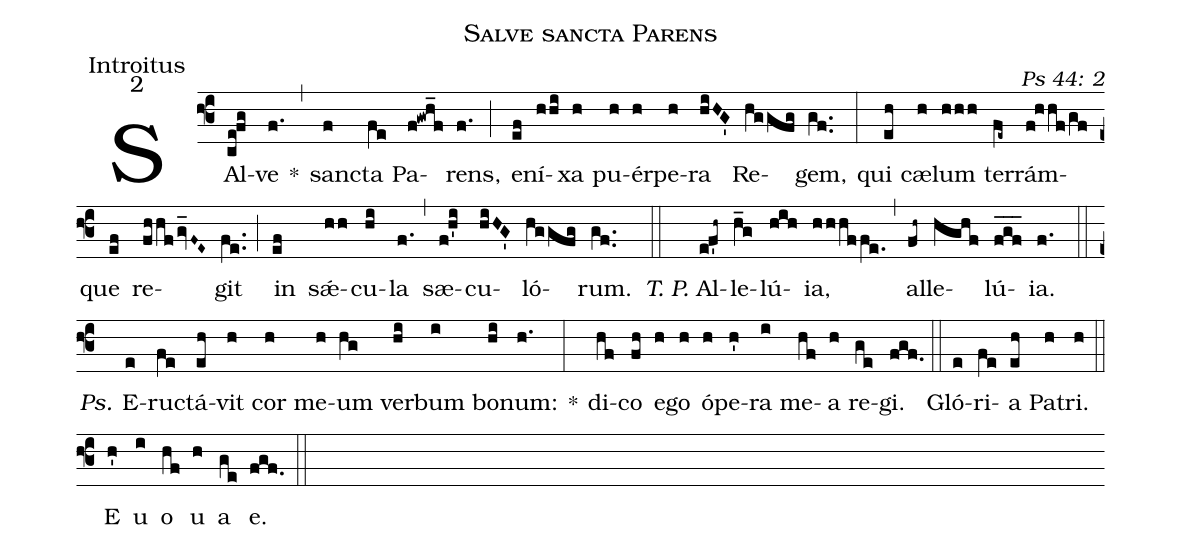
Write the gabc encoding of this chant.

name: Salve sancta Parens;
office-part: Introitus;
mode: 2;
commentary: Ps 44: 2;
%%
(f3) SAl(ce!fg)ve(f.) *(,) sanc(f)ta(fe) Pa(f!gwh_f)rens,(f.) (;) e(ef)ní(hhi)xa(h) pu(h)ér(h)pe(h)ra(hiHG') Re(hggfg)gem,(gf..) (:)
qui(eh) cæ(h)lum(hhh) ter(fe~)rám(f!hhf/gf)que(ef) re(fhhfgv_F~E~)git(fe..) (;) in(ef) sǽ(hh)cu(hi)la(f.) (,) sæ(f!h'i)cu(hiHG')ló(hggfg)rum.(gf..) (::)
<i>T. P.</i> Al(ef'h~)le(h_g)lú(hih)ia,(hhhffe.) (,) al(fh~)le(hghf)lú(f_g_f_)ia.(f.) (::)
<i>Ps.</i> E(e)ruc(fe)tá(eh)vit(h) cor(h) me(h)um(hg) ver(hi)bum(i) bo(hi)num:(h.) *(:)
di(hf)co(fh) e(h)go(h) ó(h)pe(h')ra(i) me(hf)a(h) re(ge)gi.(fgf.) (::)
Gló(e)ri(fe)a(eh) Pa(h)tri.(h) (::)
<eu>E(h') u(i) o(hf) u(h) a(ge) e.</eu>(fgf.) (::)
